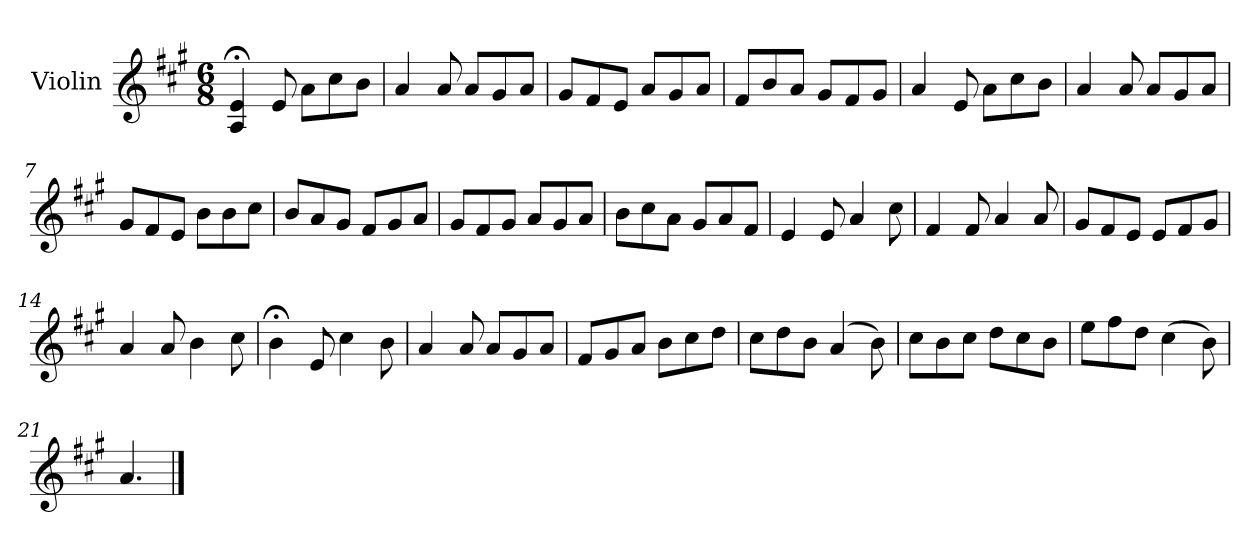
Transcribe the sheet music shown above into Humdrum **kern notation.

**kern
*part1
*staff1
*I"Violin
*I'Vln.
*clefG2
*k[f#c#g#]
*M6/8
=1
4A;</ 4e;</
8e/
8a\L
8cc#\
8b\J
=2
4a/
8a/
8a/L
8g#/
8a/J
=3
8g#/L
8f#/
8e/J
8a/L
8g#/
8a/J
=4
8f#/L
8b/
8a/J
8g#/L
8f#/
8g#/J
=5
4a/
8e/
8a\L
8cc#\
8b\J
!!LO:LB:g=z
=6
4a/
8a/
8a/L
8g#/
8a/J
=7
8g#/L
8f#/
8e/J
8b\L
8b\
8cc#\J
=8
8b/L
8a/
8g#/J
8f#/L
8g#/
8a/J
=9
8g#/L
8f#/
8g#/J
8a/L
8g#/
8a/J
=10
8b\L
8cc#\
8a\J
8g#/L
8a/
8f#/J
=11
4e/
8e/
4a/
8cc#\
!!LO:LB:g=z
=12
4f#/
8f#/
4a/
8a/
=13
8g#/L
8f#/
8e/J
8e/L
8f#/
8g#/J
=14
4a/
8a/
4b\
8cc#\
=15
4b;<\
8e/
4cc#\
8b\
=16
4a/
8a/
8a/L
8g#/
8a/J
=17
8f#/L
8g#/
8a/J
8b\L
8cc#\
8dd\J
!!LO:LB:g=z
=18
8cc#\L
8dd\
8b\J
(>4a/
8b\)
=19
8cc#\L
8b\
8cc#\J
8dd\L
8cc#\
8b\J
=20
8ee\L
8ff#\
8dd\J
(>4cc#\
8b\)
=21
4.a/
==
*-
